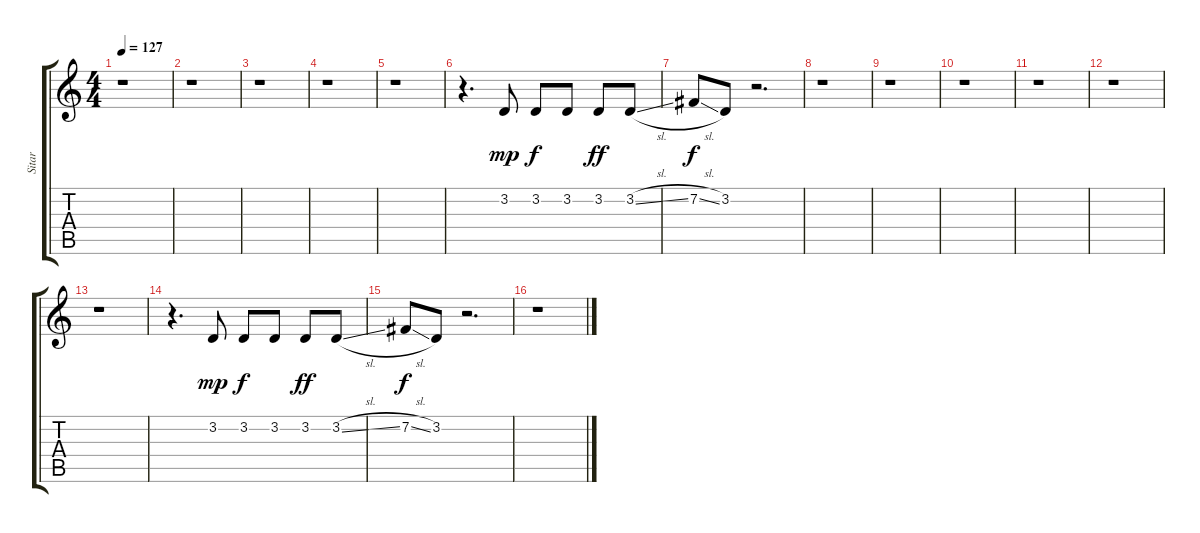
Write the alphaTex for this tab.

\track ("Sitar" "Sitar") {instrument sitar}
\staff {score tabs}
\tuning (E4 B3 G3 D3 A2 E2) {hide}
\ts (4 4)
\tempo 127
\clef g2
\ks c
r.1{dy mp} |
r.1 |
r.1 |
r.1 |
r.1 |
r.4{d} 3.2.8 3.2.8{dy f} 3.2.8 3.2.8{dy ff} 3.2{sl}.8 |
7.2{sl}.8{dy f} 3.2.8 r.2{d} |
r.1 |
r.1 |
r.1 |
r.1 |
r.1 |
r.1 |
r.4{d} 3.2.8{dy mp} 3.2.8{dy f} 3.2.8 3.2.8{dy ff} 3.2{sl}.8 |
7.2{sl}.8{dy f} 3.2.8 r.2{d} |
r.1
